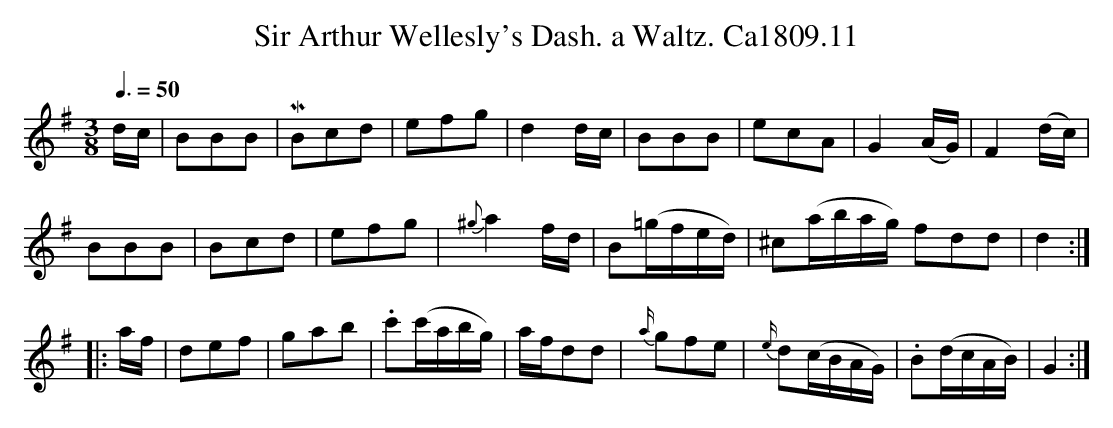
X:1
T:Sir Arthur Wellesly's Dash. a Waltz. Ca1809.11
M:3/8
L:1/8
Q:3/8=50
K:G
d/c/|BBB|MBcd|efg|d2 d/c/|BBB|ecA|G2 (A/G/)|F2 (d/c/)|
BBB|Bcd|efg|{^g}a2 f/d/|B(=g/f/e/d/)|^c(a/b/a/g/) fdd|d2:|
|:a/f/|def|gab|.c'(c'/a/b/g/)|a/f/dd|{a/}gfe|{e/}d(c/B/A/G/)|.B(d/c/A/B/)|G2:|
